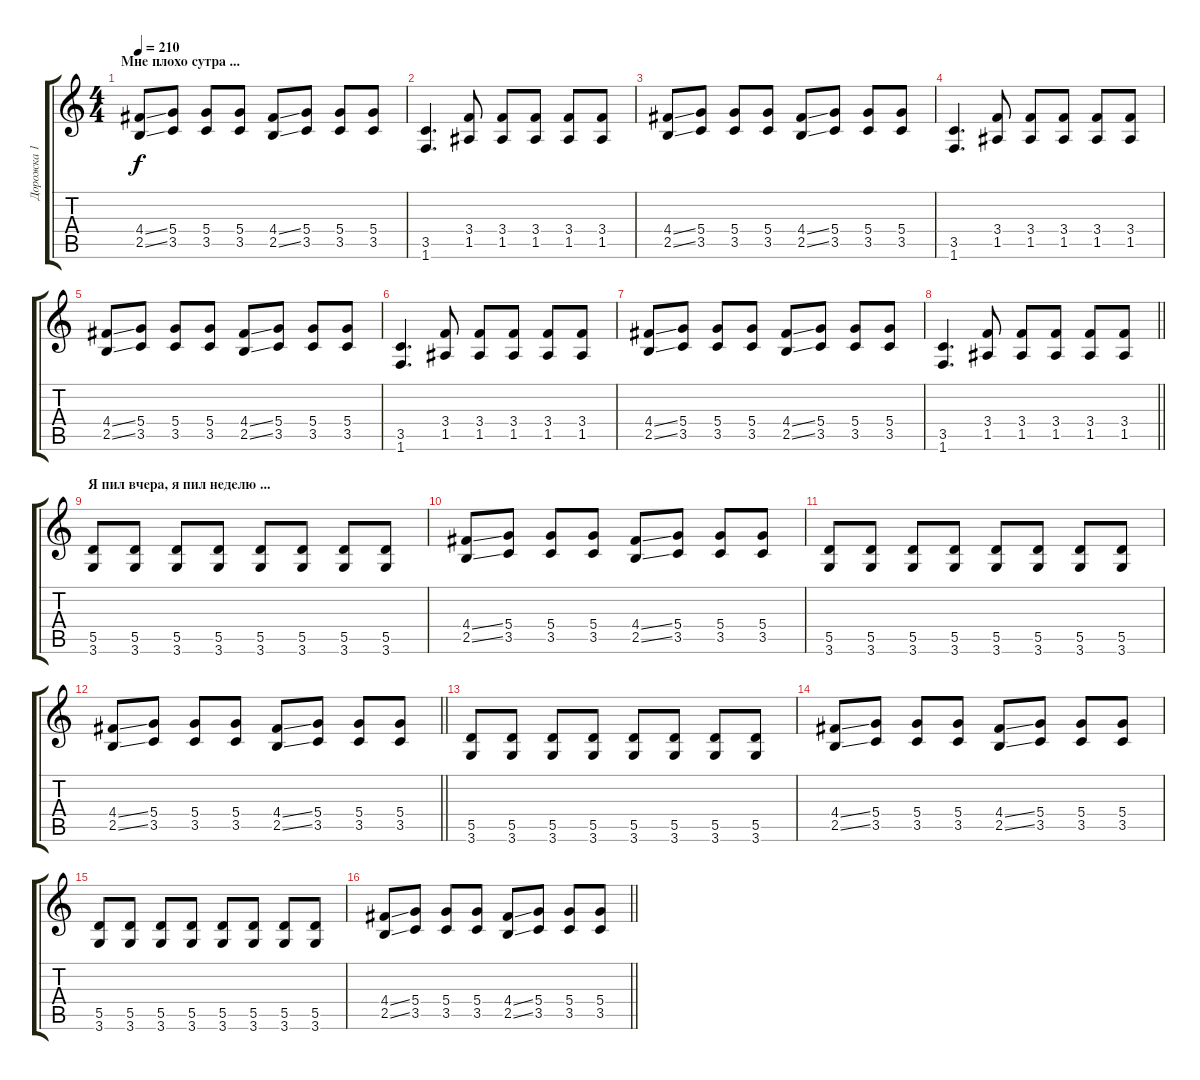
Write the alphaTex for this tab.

\track ("Дорожка 1" "Дорожка 1") {instrument distortionguitar}
\staff {score tabs}
\tuning (E4 B3 G3 D3 A2 E2) {hide}
\ts (4 4)
\section ("" "Мне плохо сутра ...")
\tempo 210
\clef g2
\ks c
(4.4{ss} 2.5{ss}).8{dy f} (5.4 3.5).8 (5.4 3.5).8 (5.4 3.5).8 (4.4{ss} 2.5{ss}).8 (5.4 3.5).8 (5.4 3.5).8 (5.4 3.5).8 |
(3.5 1.6).4{d} (3.4 1.5).8 (3.4 1.5).8 (3.4 1.5).8 (3.4 1.5).8 (3.4 1.5).8 |
(4.4{ss} 2.5{ss}).8 (5.4 3.5).8 (5.4 3.5).8 (5.4 3.5).8 (4.4{ss} 2.5{ss}).8 (5.4 3.5).8 (5.4 3.5).8 (5.4 3.5).8 |
(3.5 1.6).4{d} (3.4 1.5).8 (3.4 1.5).8 (3.4 1.5).8 (3.4 1.5).8 (3.4 1.5).8 |
(4.4{ss} 2.5{ss}).8 (5.4 3.5).8 (5.4 3.5).8 (5.4 3.5).8 (4.4{ss} 2.5{ss}).8 (5.4 3.5).8 (5.4 3.5).8 (5.4 3.5).8 |
(3.5 1.6).4{d} (3.4 1.5).8 (3.4 1.5).8 (3.4 1.5).8 (3.4 1.5).8 (3.4 1.5).8 |
(4.4{ss} 2.5{ss}).8 (5.4 3.5).8 (5.4 3.5).8 (5.4 3.5).8 (4.4{ss} 2.5{ss}).8 (5.4 3.5).8 (5.4 3.5).8 (5.4 3.5).8 |
\barLineRight lightlight
(3.5 1.6).4{d} (3.4 1.5).8 (3.4 1.5).8 (3.4 1.5).8 (3.4 1.5).8 (3.4 1.5).8 |
\section ("" "Я пил вчера, я пил неделю ...")
(5.5 3.6).8 (5.5 3.6).8 (5.5 3.6).8 (5.5 3.6).8 (5.5 3.6).8 (5.5 3.6).8 (5.5 3.6).8 (5.5 3.6).8 |
(4.4{ss} 2.5{ss}).8 (5.4 3.5).8 (5.4 3.5).8 (5.4 3.5).8 (4.4{ss} 2.5{ss}).8 (5.4 3.5).8 (5.4 3.5).8 (5.4 3.5).8 |
(5.5 3.6).8 (5.5 3.6).8 (5.5 3.6).8 (5.5 3.6).8 (5.5 3.6).8 (5.5 3.6).8 (5.5 3.6).8 (5.5 3.6).8 |
\barLineRight lightlight
(4.4{ss} 2.5{ss}).8 (5.4 3.5).8 (5.4 3.5).8 (5.4 3.5).8 (4.4{ss} 2.5{ss}).8 (5.4 3.5).8 (5.4 3.5).8 (5.4 3.5).8 |
(5.5 3.6).8 (5.5 3.6).8 (5.5 3.6).8 (5.5 3.6).8 (5.5 3.6).8 (5.5 3.6).8 (5.5 3.6).8 (5.5 3.6).8 |
(4.4{ss} 2.5{ss}).8 (5.4 3.5).8 (5.4 3.5).8 (5.4 3.5).8 (4.4{ss} 2.5{ss}).8 (5.4 3.5).8 (5.4 3.5).8 (5.4 3.5).8 |
(5.5 3.6).8 (5.5 3.6).8 (5.5 3.6).8 (5.5 3.6).8 (5.5 3.6).8 (5.5 3.6).8 (5.5 3.6).8 (5.5 3.6).8 |
\barLineRight lightlight
(4.4{ss} 2.5{ss}).8 (5.4 3.5).8 (5.4 3.5).8 (5.4 3.5).8 (4.4{ss} 2.5{ss}).8 (5.4 3.5).8 (5.4 3.5).8 (5.4 3.5).8
